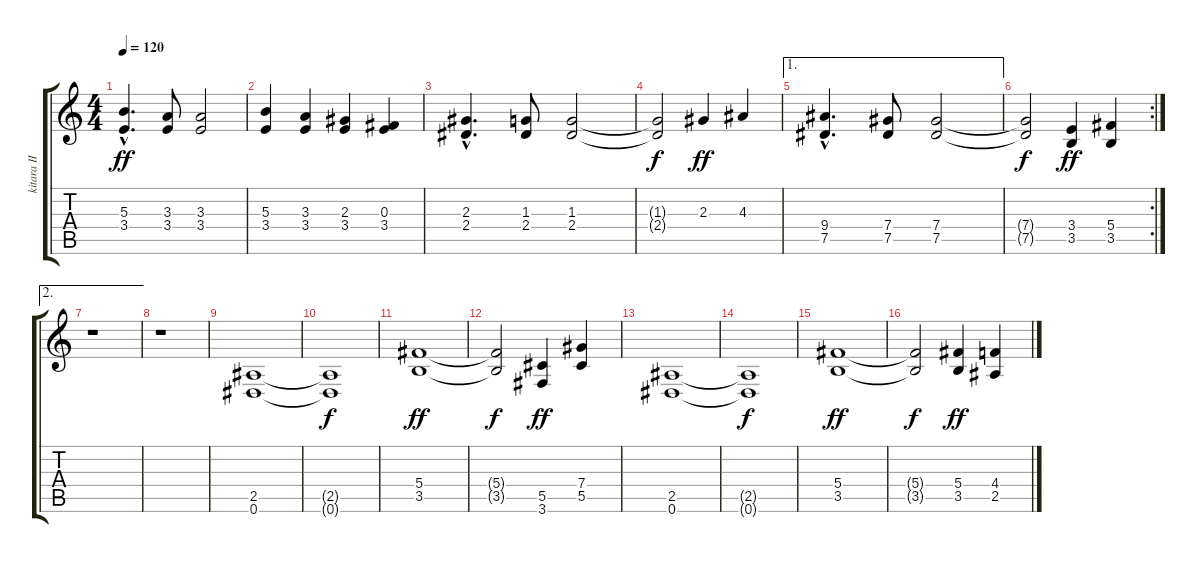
\track ("kitara II" "kitara II") {instrument distortionguitar}
\staff {score tabs}
\tuning (Eb4 Bb3 Gb3 Db3 Ab2 Eb2) {hide}
\ts (4 4)
\tempo 120
\clef g2
\ks c
(5.3{hac} 3.4{hac}).4{d dy ff} (3.3 3.4).8 (3.3 3.4).2 |
(5.3 3.4).4 (3.3 3.4).4 (2.3 3.4).4 (0.3 3.4).4 |
(2.3{hac} 2.4{hac}).4{d} (1.3 2.4).8 (1.3 2.4).2 |
(1.3{t} 2.4{t}).2{dy f} 2.3.4{dy ff} 4.3.4 |
\ae 1
(9.4{hac} 7.5{hac}).4{d} (7.4 7.5).8 (7.4 7.5).2 |
\rc 2
(7.4{t} 7.5{t}).2{dy f} (3.4 3.5).4{dy ff} (5.4 3.5).4 |
\ae 2
r.1 |
r.1 |
(2.5 0.6).1 |
(2.5{t} 0.6{t}).1{dy f} |
(5.4 3.5).1{dy ff} |
(5.4{t} 3.5{t}).2{dy f} (5.5 3.6).4{dy ff} (7.4 5.5).4 |
(2.5 0.6).1 |
(2.5{t} 0.6{t}).1{dy f} |
(5.4 3.5).1{dy ff} |
(5.4{t} 3.5{t}).2{dy f} (5.4 3.5).4{dy ff} (4.4 2.5).4
